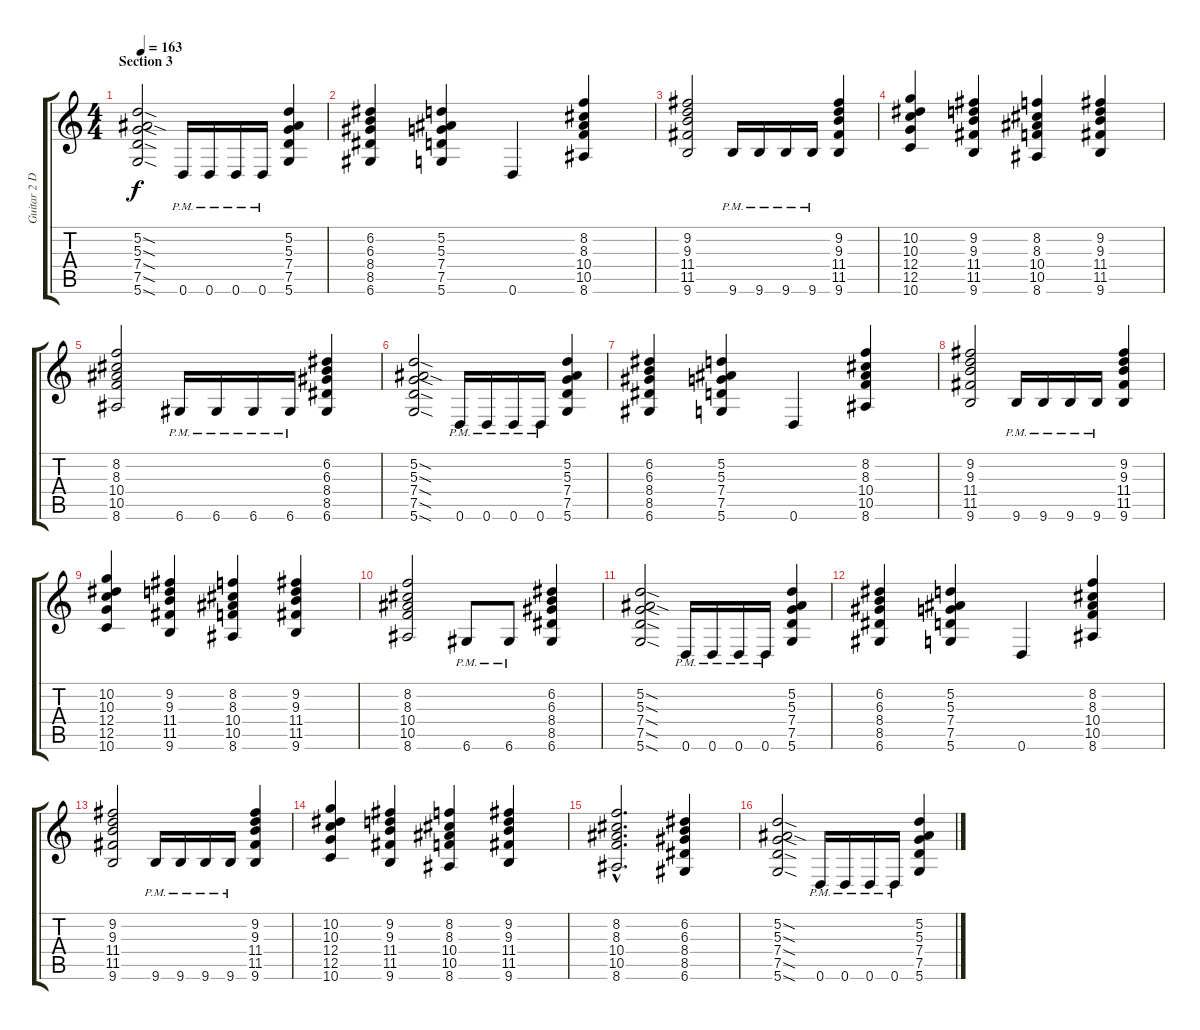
\track ("Guitar 2 D-tuned" "Guitar 2 D") {instrument overdrivenguitar}
\staff {score tabs}
\tuning (D4 A3 F3 C3 G2 D2) {hide}
\ts (4 4)
\section ("" "Section 3")
\tempo 163
\clef g2
\ks c
(5.2{sod} 5.3{sod} 7.4{sod} 7.5{sod} 5.6{sod}).2{dy f} 0.6{pm}.16 0.6{pm}.16 0.6{pm}.16 0.6{pm}.16 (5.2 5.3 7.4 7.5 5.6).4 |
(6.2 6.3 8.4 8.5 6.6).4 (5.2 5.3 7.4 7.5 5.6).4 0.6.4 (8.2 8.3 10.4 10.5 8.6).4 |
(9.2 9.3 11.4 11.5 9.6).2 9.6{pm}.16 9.6{pm}.16 9.6{pm}.16 9.6{pm}.16 (9.2 9.3 11.4 11.5 9.6).4 |
(10.2 10.3 12.4 12.5 10.6).4 (9.2 9.3 11.4 11.5 9.6).4 (8.2 8.3 10.4 10.5 8.6).4 (9.2 9.3 11.4 11.5 9.6).4 |
(8.2 8.3 10.4 10.5 8.6).2 6.6{pm}.16 6.6{pm}.16 6.6{pm}.16 6.6{pm}.16 (6.2 6.3 8.4 8.5 6.6).4 |
(5.2{sod} 5.3{sod} 7.4{sod} 7.5{sod} 5.6{sod}).2 0.6{pm}.16 0.6{pm}.16 0.6{pm}.16 0.6{pm}.16 (5.2 5.3 7.4 7.5 5.6).4 |
(6.2 6.3 8.4 8.5 6.6).4 (5.2 5.3 7.4 7.5 5.6).4 0.6.4 (8.2 8.3 10.4 10.5 8.6).4 |
(9.2 9.3 11.4 11.5 9.6).2 9.6{pm}.16 9.6{pm}.16 9.6{pm}.16 9.6{pm}.16 (9.2 9.3 11.4 11.5 9.6).4 |
(10.2 10.3 12.4 12.5 10.6).4 (9.2 9.3 11.4 11.5 9.6).4 (8.2 8.3 10.4 10.5 8.6).4 (9.2 9.3 11.4 11.5 9.6).4 |
(8.2 8.3 10.4 10.5 8.6).2 6.6{pm}.8 6.6{pm}.8 (6.2 6.3 8.4 8.5 6.6).4 |
(5.2{sod} 5.3{sod} 7.4{sod} 7.5{sod} 5.6{sod}).2 0.6{pm}.16 0.6{pm}.16 0.6{pm}.16 0.6{pm}.16 (5.2 5.3 7.4 7.5 5.6).4 |
(6.2 6.3 8.4 8.5 6.6).4 (5.2 5.3 7.4 7.5 5.6).4 0.6.4 (8.2 8.3 10.4 10.5 8.6).4 |
(9.2 9.3 11.4 11.5 9.6).2 9.6{pm}.16 9.6{pm}.16 9.6{pm}.16 9.6{pm}.16 (9.2 9.3 11.4 11.5 9.6).4 |
(10.2 10.3 12.4 12.5 10.6).4 (9.2 9.3 11.4 11.5 9.6).4 (8.2 8.3 10.4 10.5 8.6).4 (9.2 9.3 11.4 11.5 9.6).4 |
(8.2{hac} 8.3{hac} 10.4{hac} 10.5{hac} 8.6{hac}).2{d} (6.2 6.3 8.4 8.5 6.6).4 |
(5.2{sod} 5.3{sod} 7.4{sod} 7.5{sod} 5.6{sod}).2 0.6{pm}.16 0.6{pm}.16 0.6{pm}.16 0.6{pm}.16 (5.2 5.3 7.4 7.5 5.6).4
